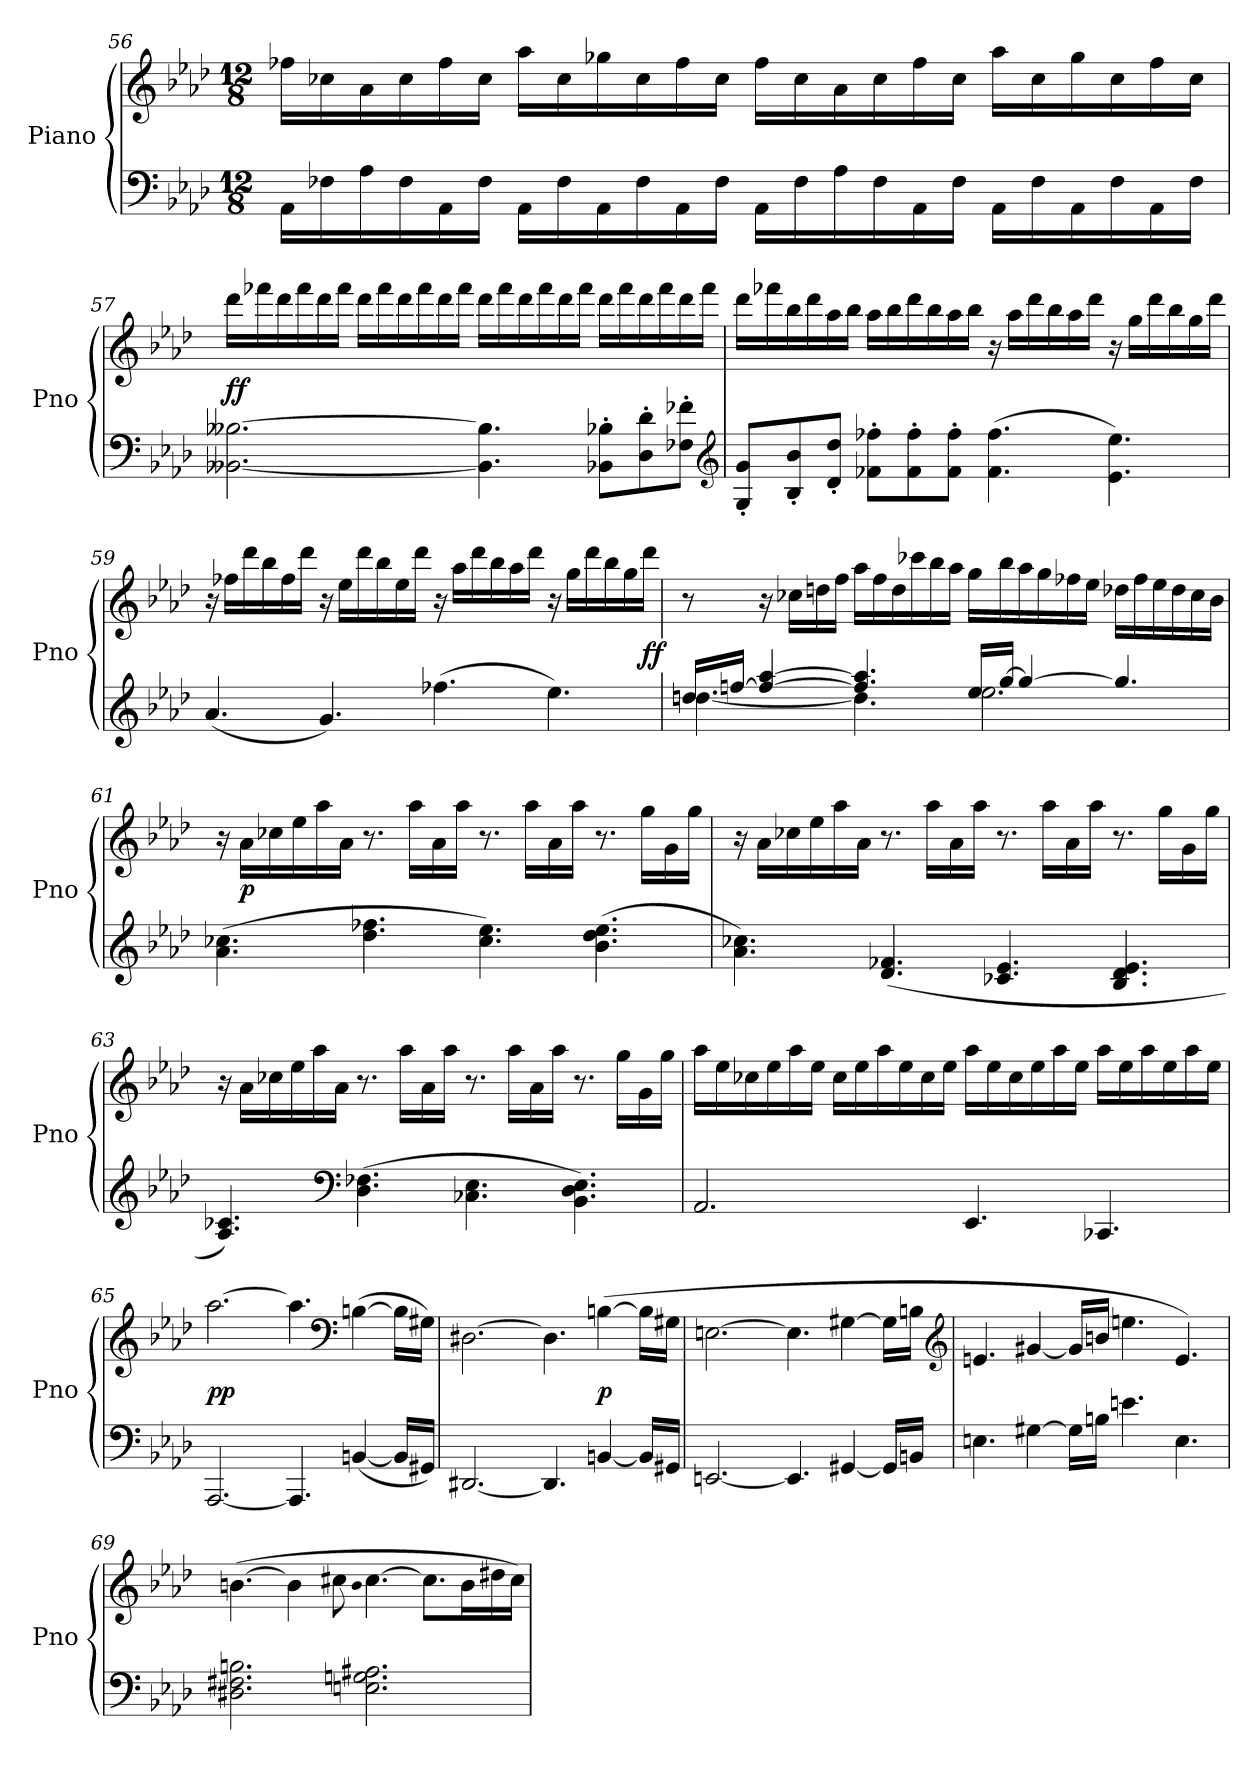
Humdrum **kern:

**kern	**kern	**dynam
*part1	*part1	*part1
*staff2	*staff1	*staff1/2
*I"Piano	*	*
*I'Pno	*	*
*clefF4	*clefG2	*
*k[b-e-a-d-]	*k[b-e-a-d-]	*
*f:	*f:	*
*M12/8	*M12/8	*
=56	=56	=56
16AA-\LL	16ff-X\LL	.
16F-X\	16cc-X\	.
16A-\	16a-\	.
16F-\	16cc-\	.
16AA-\	16ff-\	.
16F-\JJ	16cc-\JJ	.
16AA-\LL	16aa-\LL	.
16F-\	16cc-\	.
16AA-\	16gg-X\	.
16F-\	16cc-\	.
16AA-\	16ff-\	.
16F-\JJ	16cc-\JJ	.
16AA-\LL	16ff-\LL	.
16F-\	16cc-\	.
16A-\	16a-\	.
16F-\	16cc-\	.
16AA-\	16ff-\	.
16F-\JJ	16cc-\JJ	.
16AA-\LL	16aa-\LL	.
16F-\	16cc-\	.
16AA-\	16gg-\	.
16F-\	16cc-\	.
16AA-\	16ff-\	.
16F-\JJ	16cc-\JJ	.
=57	=57	=57
[2.BB--X\ [2.B--X\	16ddd-\LL	ff
.	16fff-X\	.
.	16ddd-\	.
.	16fff-\	.
.	16ddd-\	.
.	16fff-\JJ	.
.	16ddd-\LL	.
.	16fff-\	.
.	16ddd-\	.
.	16fff-\	.
.	16ddd-\	.
.	16fff-\JJ	.
4.BB--]\ 4.B--]\	16ddd-\LL	.
.	16fff-\	.
.	16ddd-\	.
.	16fff-\	.
.	16ddd-\	.
.	16fff-\JJ	.
8BB-X'\ 8B-X'\L	16ddd-\LL	.
.	16fff-\	.
8D-'\ 8d-'\	16ddd-\	.
.	16fff-\	.
8F-X'\ 8f-X'\J	16ddd-\	.
.	16fff-\JJ	.
*clefG2	*	*
=58	=58	=58
8G'/ 8g'/L	16ddd-\LL	.
.	16fff-X\	.
8B-'/ 8b-'/	16bb-\	.
.	16ddd-\	.
8d-'/ 8dd-'/J	16aa-\	.
.	16bb-\JJ	.
8f-X'\ 8ff-X'\L	16aa-\LL	.
.	16bb-\	.
8f-'\ 8ff-'\	16ddd-\	.
.	16bb-\	.
8f-'\ 8ff-'\J	16aa-\	.
.	16bb-\JJ	.
(4.f-\ 4.ff-\	16r	.
.	16aa-\LL	.
.	16ddd-\	.
.	16bb-\	.
.	16aa-\	.
.	16ddd-\JJ	.
4.e-\ 4.ee-\)	16r	.
.	16gg\LL	.
.	16ddd-\	.
.	16bb-\	.
.	16gg\	.
.	16ddd-\JJ	.
=59	=59	=59
(4.a-/	16r	.
.	16ff-X\LL	.
.	16ddd-\	.
.	16bb-\	.
.	16ff-\	.
.	16ddd-\JJ	.
4.g/)	16r	.
.	16ee-\LL	.
.	16ddd-\	.
.	16bb-\	.
.	16ee-\	.
.	16ddd-\JJ	.
(4.ff-X\	16r	.
.	16aa-\LL	.
.	16ddd-\	.
.	16bb-\	.
.	16aa-\	.
.	16ddd-\JJ	.
4.ee-\)	16r	.
.	16gg\LL	.
.	16ddd-\	.
.	16bb-\	.
.	16gg\	.
.	16ddd-\JJ	ff
=60	=60	=60
*^	*	*
16ddn/LL	[4.ddn\	8r	.
[16ffn/JJ	.	.	.
4ff_/ [4aa-/	.	16r	.
.	.	16cc-X\LL	.
.	.	16ddn\	.
.	.	16ff\JJ	.
4.ff]/ 4.aa-]/	4.dd\]	16aa-\LL	.
.	.	16ff\	.
.	.	16dd\	.
.	.	16ccc-X\	.
.	.	16bb-\	.
.	.	16aa-\JJ	.
16ee-/LL	2.ee-\	16gg\LL	.
[16gg/JJ	.	16bb-\	.
4gg/_	.	16aa-\	.
.	.	16gg\	.
.	.	16ff-X\	.
.	.	16ee-\JJ	.
4.gg/]	.	16dd-X\LL	.
.	.	16ff-\	.
.	.	16ee-\	.
.	.	16dd-\	.
.	.	16cc-\	.
.	.	16b-\JJ	.
*v	*v	*	*
=61	=61	=61
(4.a-\ 4.cc-X\	16r	.
.	16a-\LL	p
.	16cc-X\	.
.	16ee-\	.
.	16aa-\	.
.	16a-\JJ	.
4.dd-\ 4.ff-X\	8.r	.
.	16aa-\LL	.
.	16a-\	.
.	16aa-\JJ	.
4.cc-\ 4.ee-\)	8.r	.
.	16aa-\LL	.
.	16a-\	.
.	16aa-\JJ	.
(4.b-\ 4.dd-\ 4.ee-\	8.r	.
.	16gg\LL	.
.	16g\	.
.	16gg\JJ	.
=62	=62	=62
4.a-\ 4.cc-X\)	16r	.
.	16a-\LL	.
.	16cc-X\	.
.	16ee-\	.
.	16aa-\	.
.	16a-\JJ	.
(4.d-/ 4.f-X/	8.r	.
.	16aa-\LL	.
.	16a-\	.
.	16aa-\JJ	.
4.c-X/ 4.e-/	8.r	.
.	16aa-\LL	.
.	16a-\	.
.	16aa-\JJ	.
4.B-/ 4.d-/ 4.e-/	8.r	.
.	16gg\LL	.
.	16g\	.
.	16gg\JJ	.
=63	=63	=63
4.A-/ 4.c-X/)	16r	.
.	16a-\LL	.
.	16cc-X\	.
.	16ee-\	.
.	16aa-\	.
.	16a-\JJ	.
*clefF4	*	*
(4.D-\ 4.F-X\	8.r	.
.	16aa-\LL	.
.	16a-\	.
.	16aa-\JJ	.
4.C-X\ 4.E-\	8.r	.
.	16aa-\LL	.
.	16a-\	.
.	16aa-\JJ	.
4.BB-\ 4.D-\ 4.E-\)	8.r	.
.	16gg\LL	.
.	16g\	.
.	16gg\JJ	.
=64	=64	=64
2.AA-/	16aa-\LL	.
.	16ee-\	.
.	16cc-X\	.
.	16ee-\	.
.	16aa-\	.
.	16ee-\JJ	.
.	16cc-\LL	.
.	16ee-\	.
.	16aa-\	.
.	16ee-\	.
.	16cc-\	.
.	16ee-\JJ	.
4.EE-/	16aa-\LL	.
.	16ee-\	.
.	16cc-\	.
.	16ee-\	.
.	16aa-\	.
.	16ee-\JJ	.
4.CC-X/	16aa-\LL	.
.	16ee-\	.
.	16aa-\	.
.	16ee-\	.
.	16aa-\	.
.	16ee-\JJ	.
=65	=65	=65
[2.AAA-/	[2.aa-\	pp
4.AAA-/]	4.aa-\]	.
*	*clefF4	*
([4BBn/	([4Bn\	.
16BB/LL]	16B\LL]	.
16GG#X/JJ)	16G#X\JJ)	.
=66	=66	=66
[2.DD#X/	[2.D#X\	.
4.DD#/]	4.D#\]	.
[4BBn/	([4Bn\	p
16BB/LL]	16B\LL]	.
16GG#X/JJ	16G#X\JJ	.
=67	=67	=67
[2.EEn/	[2.En\	.
4.EE/]	4.E\]	.
[4GG#X/	[4G#X\	.
16GG#/LL]	16G#\LL]	.
16BBn/JJ	16Bn\JJ	.
*	*clefG2	*
=68	=68	=68
4.En\	4.en/	.
[4G#X\	[4g#X/	.
16G#\LL]	16g#/LL]	.
16Bn\JJ	16bn/JJ	.
4.en\	4.een\	.
4.E\	4.e/)	.
=69	=69	=69
2.D#X\ 2.F#X\ 2.Bn\	([4.bn\	.
.	4b\]	.
.	8cc#X\	.
.	qb	.
2.En\ 2.Gn\ 2.A#X\	[4.cc#\	.
.	8.cc#\L]	.
.	16b\L	.
.	16dd#X\	.
.	16cc#\JJ)	.
=	=	=
*-	*-	*-
